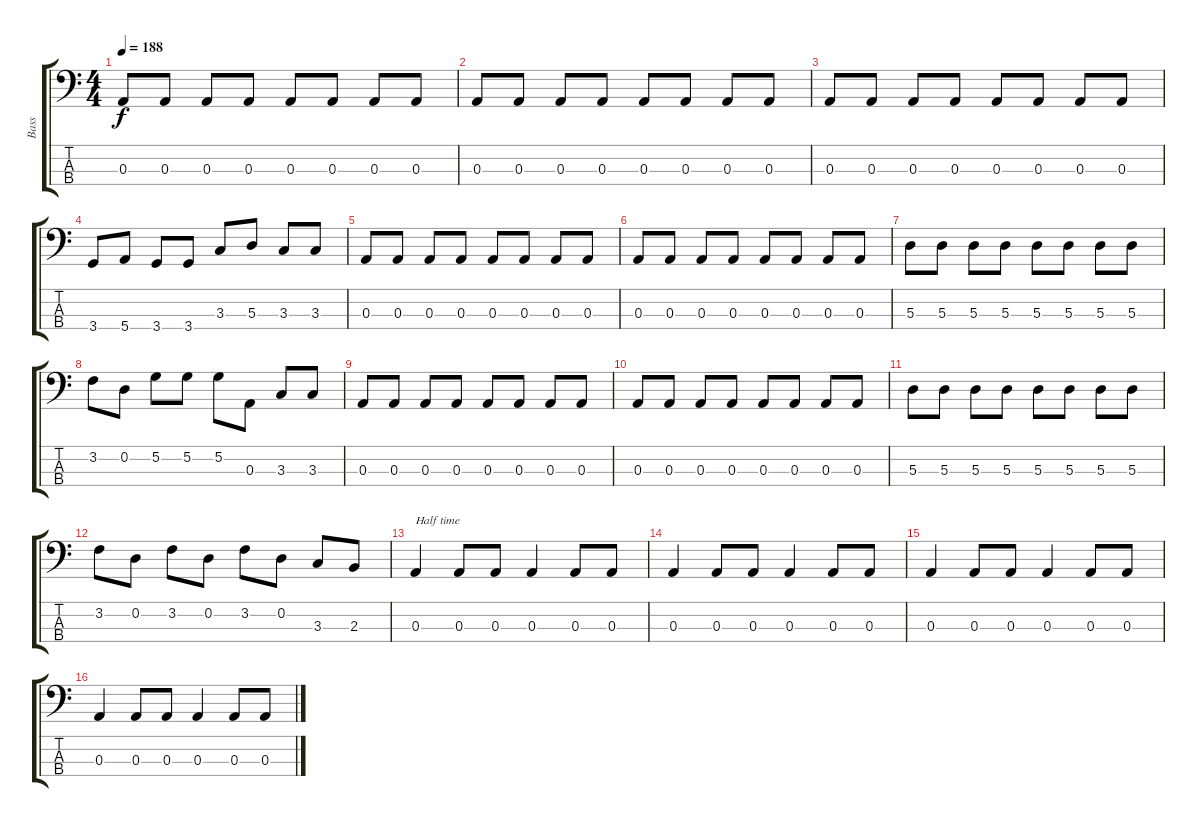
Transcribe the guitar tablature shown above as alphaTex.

\track ("Bass" "Bass") {instrument electricbassfinger}
\staff {score tabs}
\tuning (G2 D2 A1 E1) {hide}
\ts (4 4)
\tempo 188
\clef f4
\ks c
0.3.8{dy f} 0.3.8 0.3.8 0.3.8 0.3.8 0.3.8 0.3.8 0.3.8 |
0.3.8 0.3.8 0.3.8 0.3.8 0.3.8 0.3.8 0.3.8 0.3.8 |
0.3.8 0.3.8 0.3.8 0.3.8 0.3.8 0.3.8 0.3.8 0.3.8 |
3.4.8 5.4.8 3.4.8 3.4.8 3.3.8 5.3.8 3.3.8 3.3.8 |
0.3.8 0.3.8 0.3.8 0.3.8 0.3.8 0.3.8 0.3.8 0.3.8 |
0.3.8 0.3.8 0.3.8 0.3.8 0.3.8 0.3.8 0.3.8 0.3.8 |
5.3.8 5.3.8 5.3.8 5.3.8 5.3.8 5.3.8 5.3.8 5.3.8 |
3.2.8 0.2.8 5.2.8 5.2.8 5.2.8 0.3.8 3.3.8 3.3.8 |
0.3.8 0.3.8 0.3.8 0.3.8 0.3.8 0.3.8 0.3.8 0.3.8 |
0.3.8 0.3.8 0.3.8 0.3.8 0.3.8 0.3.8 0.3.8 0.3.8 |
5.3.8 5.3.8 5.3.8 5.3.8 5.3.8 5.3.8 5.3.8 5.3.8 |
3.2.8 0.2.8 3.2.8 0.2.8 3.2.8 0.2.8 3.3.8 2.3.8 |
0.3.4{txt "Half time"} 0.3.8 0.3.8 0.3.4 0.3.8 0.3.8 |
0.3.4 0.3.8 0.3.8 0.3.4 0.3.8 0.3.8 |
0.3.4 0.3.8 0.3.8 0.3.4 0.3.8 0.3.8 |
0.3.4 0.3.8 0.3.8 0.3.4 0.3.8 0.3.8
